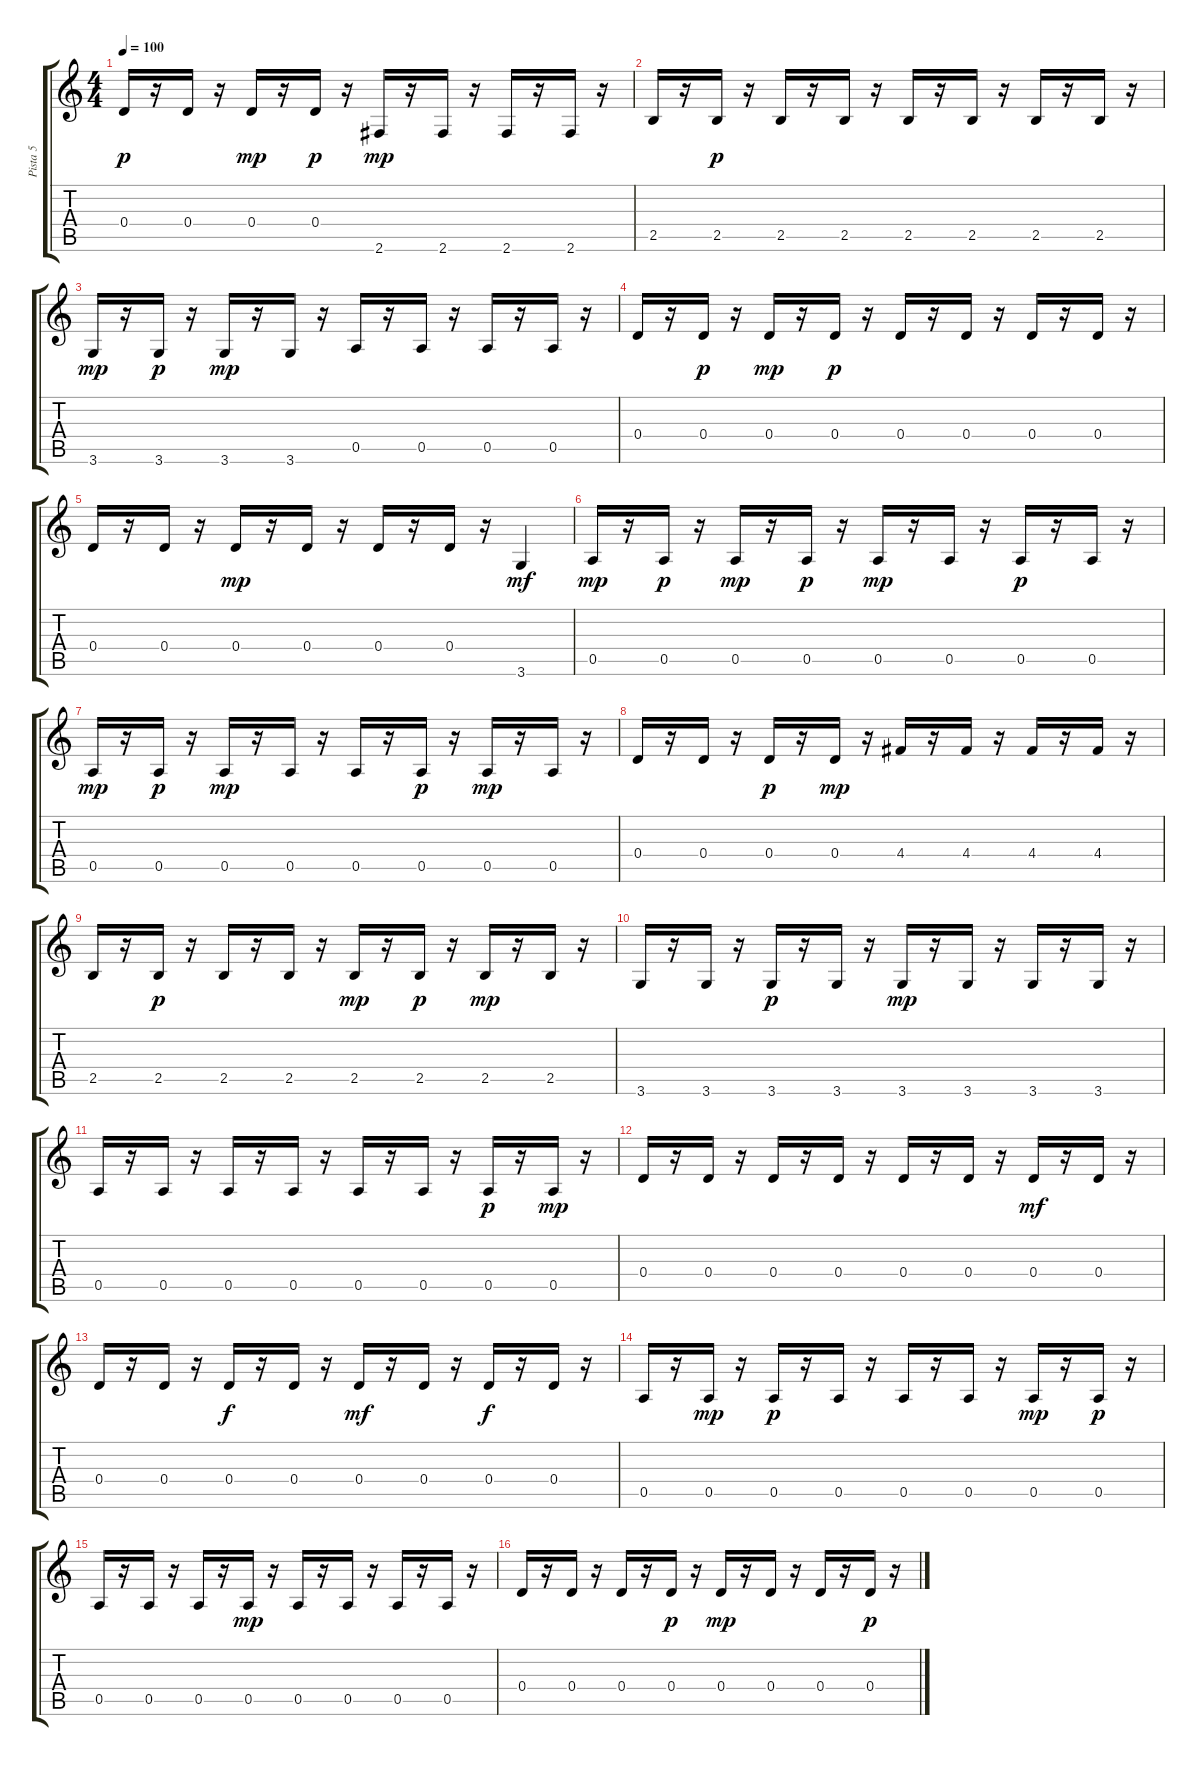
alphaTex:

\track ("Pista 5" "Pista 5") {instrument acousticguitarsteel}
\staff {score tabs}
\tuning (E4 B3 G3 D3 A2 E2) {hide}
\ts (4 4)
\tempo 100
\clef g2
\ks c
0.4.16{dy p} r.16 0.4.16 r.16 0.4.16{dy mp} r.16 0.4.16{dy p} r.16 2.6.16{dy mp} r.16 2.6.16 r.16 2.6.16 r.16 2.6.16 r.16 |
2.5.16 r.16 2.5.16{dy p} r.16 2.5.16 r.16 2.5.16 r.16 2.5.16 r.16 2.5.16 r.16 2.5.16 r.16 2.5.16 r.16 |
3.6.16{dy mp} r.16 3.6.16{dy p} r.16 3.6.16{dy mp} r.16 3.6.16 r.16 0.5.16 r.16 0.5.16 r.16 0.5.16 r.16 0.5.16 r.16 |
0.4.16 r.16 0.4.16{dy p} r.16 0.4.16{dy mp} r.16 0.4.16{dy p} r.16 0.4.16 r.16 0.4.16 r.16 0.4.16 r.16 0.4.16 r.16 |
0.4.16 r.16 0.4.16 r.16 0.4.16{dy mp} r.16 0.4.16 r.16 0.4.16 r.16 0.4.16 r.16 3.6.4{dy mf} |
0.5.16{dy mp} r.16 0.5.16{dy p} r.16 0.5.16{dy mp} r.16 0.5.16{dy p} r.16 0.5.16{dy mp} r.16 0.5.16 r.16 0.5.16{dy p} r.16 0.5.16 r.16 |
0.5.16{dy mp} r.16 0.5.16{dy p} r.16 0.5.16{dy mp} r.16 0.5.16 r.16 0.5.16 r.16 0.5.16{dy p} r.16 0.5.16{dy mp} r.16 0.5.16 r.16 |
0.4.16 r.16 0.4.16 r.16 0.4.16{dy p} r.16 0.4.16{dy mp} r.16 4.4.16 r.16 4.4.16 r.16 4.4.16 r.16 4.4.16 r.16 |
2.5.16 r.16 2.5.16{dy p} r.16 2.5.16 r.16 2.5.16 r.16 2.5.16{dy mp} r.16 2.5.16{dy p} r.16 2.5.16{dy mp} r.16 2.5.16 r.16 |
3.6.16 r.16 3.6.16 r.16 3.6.16{dy p} r.16 3.6.16 r.16 3.6.16{dy mp} r.16 3.6.16 r.16 3.6.16 r.16 3.6.16 r.16 |
0.5.16 r.16 0.5.16 r.16 0.5.16 r.16 0.5.16 r.16 0.5.16 r.16 0.5.16 r.16 0.5.16{dy p} r.16 0.5.16{dy mp} r.16 |
0.4.16 r.16 0.4.16 r.16 0.4.16 r.16 0.4.16 r.16 0.4.16 r.16 0.4.16 r.16 0.4.16{dy mf} r.16 0.4.16 r.16 |
0.4.16 r.16 0.4.16 r.16 0.4.16{dy f} r.16 0.4.16 r.16 0.4.16{dy mf} r.16 0.4.16 r.16 0.4.16{dy f} r.16 0.4.16 r.16 |
0.5.16 r.16 0.5.16{dy mp} r.16 0.5.16{dy p} r.16 0.5.16 r.16 0.5.16 r.16 0.5.16 r.16 0.5.16{dy mp} r.16 0.5.16{dy p} r.16 |
0.5.16 r.16 0.5.16 r.16 0.5.16 r.16 0.5.16{dy mp} r.16 0.5.16 r.16 0.5.16 r.16 0.5.16 r.16 0.5.16 r.16 |
0.4.16 r.16 0.4.16 r.16 0.4.16 r.16 0.4.16{dy p} r.16 0.4.16{dy mp} r.16 0.4.16 r.16 0.4.16 r.16 0.4.16{dy p} r.16
